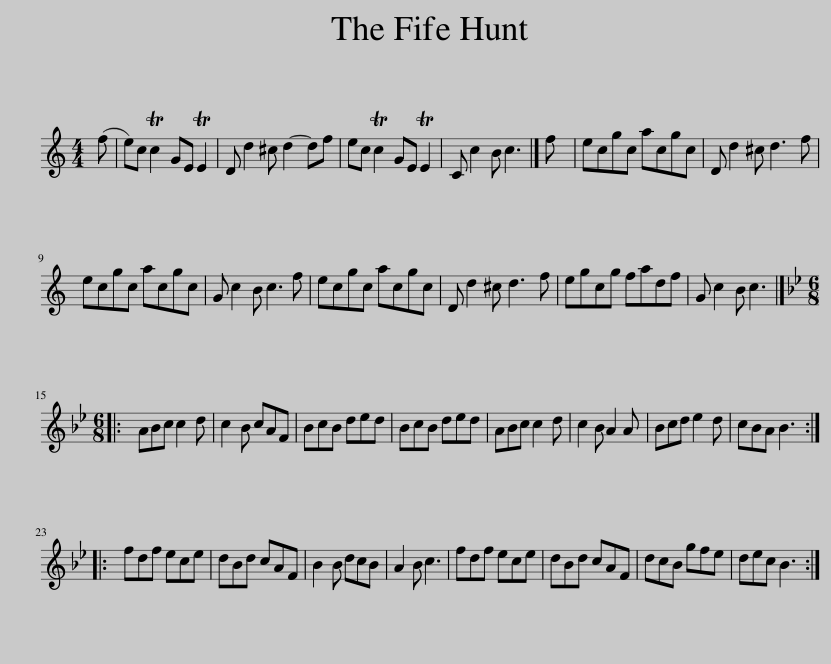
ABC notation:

X:1
L:1/8
M:4/4
I:linebreak $
K:C
V:1 treble
V:1
 (f | e)c Tc2 GE TE2 | D d2 ^c d2- df | ec Tc2 GE TE2 | C c2 B c3 |] %5
 f | ecgc acgc | D d2 ^c d3 f |$ ecgc acgc | G c2 B c3 f | %10
 ecgc acgc | D d2 ^c d3 f | egcg fadf | G c2 B c3 |]:$[K:Bb][M:6/8] ABc c2 d | %15
 c2 B cAF | BcB ded | BcB ded | ABc c2 d | c2 B A2 A | %20
 Bcd e2 d | cBA B3 ::$ fdf ece | dBd cAF | B2 B dcB | %25
 A2 B c3 | fdf ece | dBd cAF | dcB gfe | dec B3 :| %30
